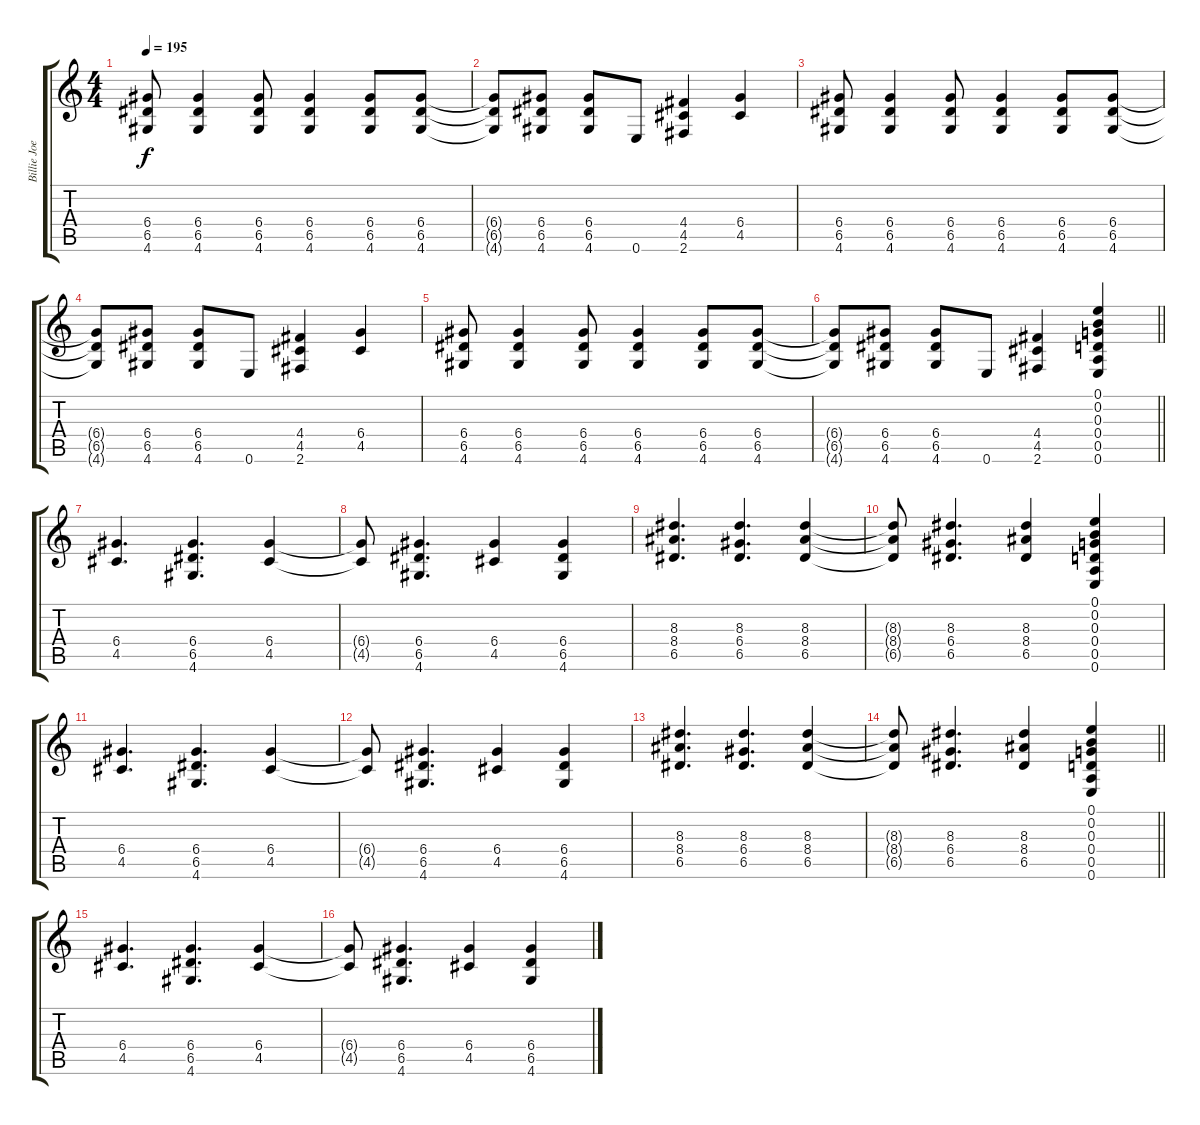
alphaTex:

\track ("Billie Joe" "Billie Joe") {instrument distortionguitar}
\staff {score tabs}
\tuning (E4 B3 G3 D3 A2 E2) {hide}
\ts (4 4)
\tempo 195
\clef g2
\ks c
(6.4 6.5 4.6).8{dy f} (6.4 6.5 4.6).4 (6.4 6.5 4.6).8 (6.4 6.5 4.6).4 (6.4 6.5 4.6).8 (6.4 6.5 4.6).8 |
(6.4{t} 6.5{t} 4.6{t}).8 (6.4 6.5 4.6).8 (6.4 6.5 4.6).8 0.6.8 (4.4 4.5 2.6).4 (6.4 4.5).4 |
(6.4 6.5 4.6).8 (6.4 6.5 4.6).4 (6.4 6.5 4.6).8 (6.4 6.5 4.6).4 (6.4 6.5 4.6).8 (6.4 6.5 4.6).8 |
(6.4{t} 6.5{t} 4.6{t}).8 (6.4 6.5 4.6).8 (6.4 6.5 4.6).8 0.6.8 (4.4 4.5 2.6).4 (6.4 4.5).4 |
(6.4 6.5 4.6).8 (6.4 6.5 4.6).4 (6.4 6.5 4.6).8 (6.4 6.5 4.6).4 (6.4 6.5 4.6).8 (6.4 6.5 4.6).8 |
\barLineRight lightlight
(6.4{t} 6.5{t} 4.6{t}).8 (6.4 6.5 4.6).8 (6.4 6.5 4.6).8 0.6.8 (4.4 4.5 2.6).4 (0.1 0.2 0.3 0.4 0.5 0.6).4 |
(6.4 4.5).4{d} (6.4 6.5 4.6).4{d} (6.4 4.5).4 |
(6.4{t} 4.5{t}).8 (6.4 6.5 4.6).4{d} (6.4 4.5).4 (6.4 6.5 4.6).4 |
(8.3 8.4 6.5).4{d} (8.3 6.4 6.5).4{d} (8.3 8.4 6.5).4 |
(8.3{t} 8.4{t} 6.5{t}).8 (8.3 6.4 6.5).4{d} (8.3 8.4 6.5).4 (0.1 0.2 0.3 0.4 0.5 0.6).4 |
(6.4 4.5).4{d} (6.4 6.5 4.6).4{d} (6.4 4.5).4 |
(6.4{t} 4.5{t}).8 (6.4 6.5 4.6).4{d} (6.4 4.5).4 (6.4 6.5 4.6).4 |
(8.3 8.4 6.5).4{d} (8.3 6.4 6.5).4{d} (8.3 8.4 6.5).4 |
\barLineRight lightlight
(8.3{t} 8.4{t} 6.5{t}).8 (8.3 6.4 6.5).4{d} (8.3 8.4 6.5).4 (0.1 0.2 0.3 0.4 0.5 0.6).4 |
(6.4 4.5).4{d} (6.4 6.5 4.6).4{d} (6.4 4.5).4 |
(6.4{t} 4.5{t}).8 (6.4 6.5 4.6).4{d} (6.4 4.5).4 (6.4 6.5 4.6).4
